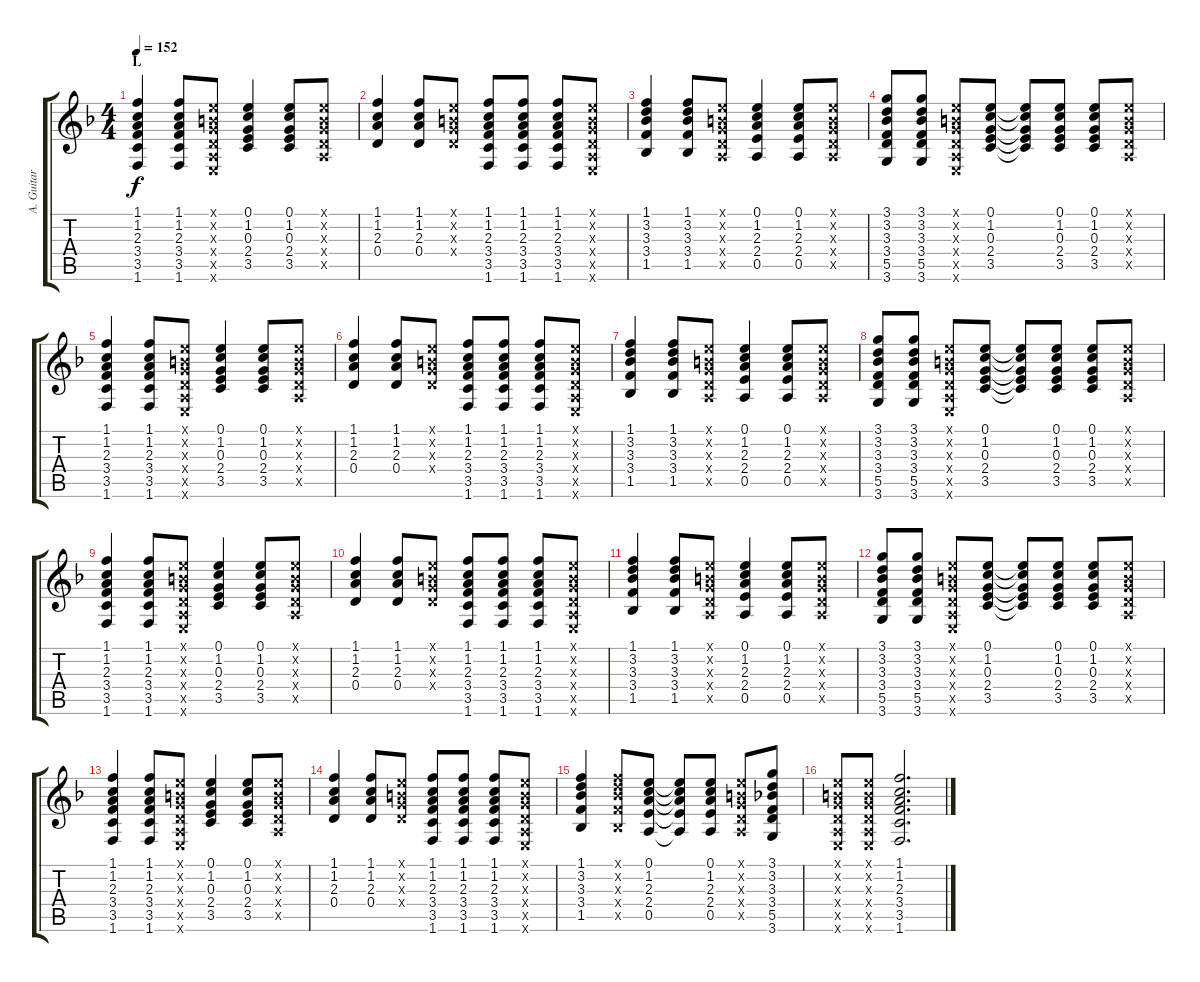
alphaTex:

\track ("A. Guitar I" "A. Guitar ") {instrument acousticguitarsteel}
\staff {score tabs}
\tuning (E4 B3 G3 D3 A2 E2) {hide}
\ts (4 4)
\section ("" "L")
\tempo 152
\clef g2
\ks f
(1.1 1.2 2.3 3.4 3.5 1.6).4{dy f} (1.1 1.2 2.3 3.4 3.5 1.6).8 (0.1{x} 0.2{x} 0.3{x} 0.4{x} 0.5{x} 0.6{x}).8 (0.1 1.2 0.3 2.4 3.5).4 (0.1 1.2 0.3 2.4 3.5).8 (0.1{x} 0.2{x} 0.3{x} 0.4{x} 0.5{x}).8 |
(1.1 1.2 2.3 0.4).4 (1.1 1.2 2.3 0.4).8 (0.1{x} 0.2{x} 0.3{x} 0.4{x}).8 (1.1 1.2 2.3 3.4 3.5 1.6).8 (1.1 1.2 2.3 3.4 3.5 1.6).8 (1.1 1.2 2.3 3.4 3.5 1.6).8 (0.1{x} 0.2{x} 0.3{x} 0.4{x} 0.5{x} 0.6{x}).8 |
(1.1 3.2 3.3 3.4 1.5).4 (1.1 3.2 3.3 3.4 1.5).8 (0.1{x} 0.2{x} 0.3{x} 0.4{x} 0.5{x}).8 (0.1 1.2 2.3 2.4 0.5).4 (0.1 1.2 2.3 2.4 0.5).8 (0.1{x} 0.2{x} 0.3{x} 0.4{x} 0.5{x}).8 |
(3.1 3.2 3.3 3.4 5.5 3.6).8 (3.1 3.2 3.3 3.4 5.5 3.6).8 (0.1{x} 0.2{x} 0.3{x} 0.4{x} 0.5{x} 0.6{x}).8 (0.1 1.2 0.3 2.4 3.5).8 (0.1{t} 1.2{t} 0.3{t} 2.4{t} 3.5{t}).8 (0.1 1.2 0.3 2.4 3.5).8 (0.1 1.2 0.3 2.4 3.5).8 (0.1{x} 0.2{x} 0.3{x} 0.4{x} 0.5{x}).8 |
(1.1 1.2 2.3 3.4 3.5 1.6).4 (1.1 1.2 2.3 3.4 3.5 1.6).8 (0.1{x} 0.2{x} 0.3{x} 0.4{x} 0.5{x} 0.6{x}).8 (0.1 1.2 0.3 2.4 3.5).4 (0.1 1.2 0.3 2.4 3.5).8 (0.1{x} 0.2{x} 0.3{x} 0.4{x} 0.5{x}).8 |
(1.1 1.2 2.3 0.4).4 (1.1 1.2 2.3 0.4).8 (0.1{x} 0.2{x} 0.3{x} 0.4{x}).8 (1.1 1.2 2.3 3.4 3.5 1.6).8 (1.1 1.2 2.3 3.4 3.5 1.6).8 (1.1 1.2 2.3 3.4 3.5 1.6).8 (0.1{x} 0.2{x} 0.3{x} 0.4{x} 0.5{x} 0.6{x}).8 |
(1.1 3.2 3.3 3.4 1.5).4 (1.1 3.2 3.3 3.4 1.5).8 (0.1{x} 0.2{x} 0.3{x} 0.4{x} 0.5{x}).8 (0.1 1.2 2.3 2.4 0.5).4 (0.1 1.2 2.3 2.4 0.5).8 (0.1{x} 0.2{x} 0.3{x} 0.4{x} 0.5{x}).8 |
(3.1 3.2 3.3 3.4 5.5 3.6).8 (3.1 3.2 3.3 3.4 5.5 3.6).8 (0.1{x} 0.2{x} 0.3{x} 0.4{x} 0.5{x} 0.6{x}).8 (0.1 1.2 0.3 2.4 3.5).8 (0.1{t} 1.2{t} 0.3{t} 2.4{t} 3.5{t}).8 (0.1 1.2 0.3 2.4 3.5).8 (0.1 1.2 0.3 2.4 3.5).8 (0.1{x} 0.2{x} 0.3{x} 0.4{x} 0.5{x}).8 |
(1.1 1.2 2.3 3.4 3.5 1.6).4 (1.1 1.2 2.3 3.4 3.5 1.6).8 (0.1{x} 0.2{x} 0.3{x} 0.4{x} 0.5{x} 0.6{x}).8 (0.1 1.2 0.3 2.4 3.5).4 (0.1 1.2 0.3 2.4 3.5).8 (0.1{x} 0.2{x} 0.3{x} 0.4{x} 0.5{x}).8 |
(1.1 1.2 2.3 0.4).4 (1.1 1.2 2.3 0.4).8 (0.1{x} 0.2{x} 0.3{x} 0.4{x}).8 (1.1 1.2 2.3 3.4 3.5 1.6).8 (1.1 1.2 2.3 3.4 3.5 1.6).8 (1.1 1.2 2.3 3.4 3.5 1.6).8 (0.1{x} 0.2{x} 0.3{x} 0.4{x} 0.5{x} 0.6{x}).8 |
(1.1 3.2 3.3 3.4 1.5).4 (1.1 3.2 3.3 3.4 1.5).8 (0.1{x} 0.2{x} 0.3{x} 0.4{x} 0.5{x}).8 (0.1 1.2 2.3 2.4 0.5).4 (0.1 1.2 2.3 2.4 0.5).8 (0.1{x} 0.2{x} 0.3{x} 0.4{x} 0.5{x}).8 |
(3.1 3.2 3.3 3.4 5.5 3.6).8 (3.1 3.2 3.3 3.4 5.5 3.6).8 (0.1{x} 0.2{x} 0.3{x} 0.4{x} 0.5{x} 0.6{x}).8 (0.1 1.2 0.3 2.4 3.5).8 (0.1{t} 1.2{t} 0.3{t} 2.4{t} 3.5{t}).8 (0.1 1.2 0.3 2.4 3.5).8 (0.1 1.2 0.3 2.4 3.5).8 (0.1{x} 0.2{x} 0.3{x} 0.4{x} 0.5{x}).8 |
(1.1 1.2 2.3 3.4 3.5 1.6).4 (1.1 1.2 2.3 3.4 3.5 1.6).8 (0.1{x} 0.2{x} 0.3{x} 0.4{x} 0.5{x} 0.6{x}).8 (0.1 1.2 0.3 2.4 3.5).4 (0.1 1.2 0.3 2.4 3.5).8 (0.1{x} 0.2{x} 0.3{x} 0.4{x} 0.5{x}).8 |
(1.1 1.2 2.3 0.4).4 (1.1 1.2 2.3 0.4).8 (0.1{x} 0.2{x} 0.3{x} 0.4{x}).8 (1.1 1.2 2.3 3.4 3.5 1.6).8 (1.1 1.2 2.3 3.4 3.5 1.6).8 (1.1 1.2 2.3 3.4 3.5 1.6).8 (0.1{x} 0.2{x} 0.3{x} 0.4{x} 0.5{x} 0.6{x}).8 |
(1.1 3.2 3.3 3.4 1.5).4 (1.1{x} 3.2{x} 3.3{x} 3.4{x} 1.5{x}).8 (0.1 1.2 2.3 2.4 0.5).8 (0.1{t} 1.2{t} 2.3{t} 2.4{t} 0.5{t}).8 (0.1 1.2 2.3 2.4 0.5).8 (0.1{x} 0.2{x} 0.3{x} 0.4{x} 0.5{x}).8 (3.1 3.2 3.3 3.4 5.5 3.6).8 |
(0.1{x} 0.2{x} 0.3{x} 0.4{x} 0.5{x} 0.6{x}).8 (0.1{x} 0.2{x} 0.3{x} 0.4{x} 0.5{x} 0.6{x}).8 (1.1 1.2 2.3 3.4 3.5 1.6).2{d}
